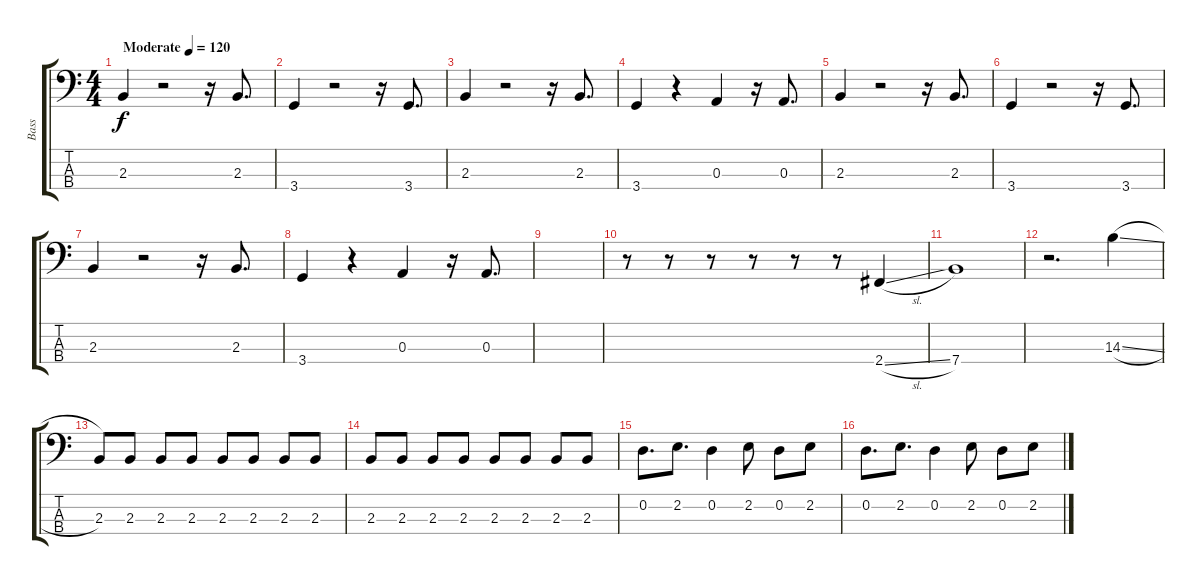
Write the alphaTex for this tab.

\track ("Bass" "Bass") {instrument electricbassfinger}
\staff {score tabs}
\tuning (G2 D2 A1 E1) {hide}
\ts (4 4)
\tempo (120 "Moderate")
\clef f4
\ks c
2.3.4{dy f instrument electricbassfinger} r.2 r.16 2.3.8{d} |
3.4.4 r.2 r.16 3.4.8{d} |
2.3.4 r.2 r.16 2.3.8{d} |
3.4.4 r.4 0.3.4 r.16 0.3.8{d} |
2.3.4 r.2 r.16 2.3.8{d} |
3.4.4 r.2 r.16 3.4.8{d} |
2.3.4 r.2 r.16 2.3.8{d} |
3.4.4 r.4 0.3.4 r.16 0.3.8{d} |
|
r.8 r.8 r.8 r.8 r.8 r.8 2.4{sl}.4 |
7.4.1 |
r.2{d} 14.3{sl}.4 |
2.3.8 2.3.8 2.3.8 2.3.8 2.3.8 2.3.8 2.3.8 2.3.8 |
2.3.8 2.3.8 2.3.8 2.3.8 2.3.8 2.3.8 2.3.8 2.3.8 |
0.2.8{d} 2.2.8{d} 0.2.4 2.2.8 0.2.8 2.2.8 |
0.2.8{d} 2.2.8{d} 0.2.4 2.2.8 0.2.8 2.2.8
